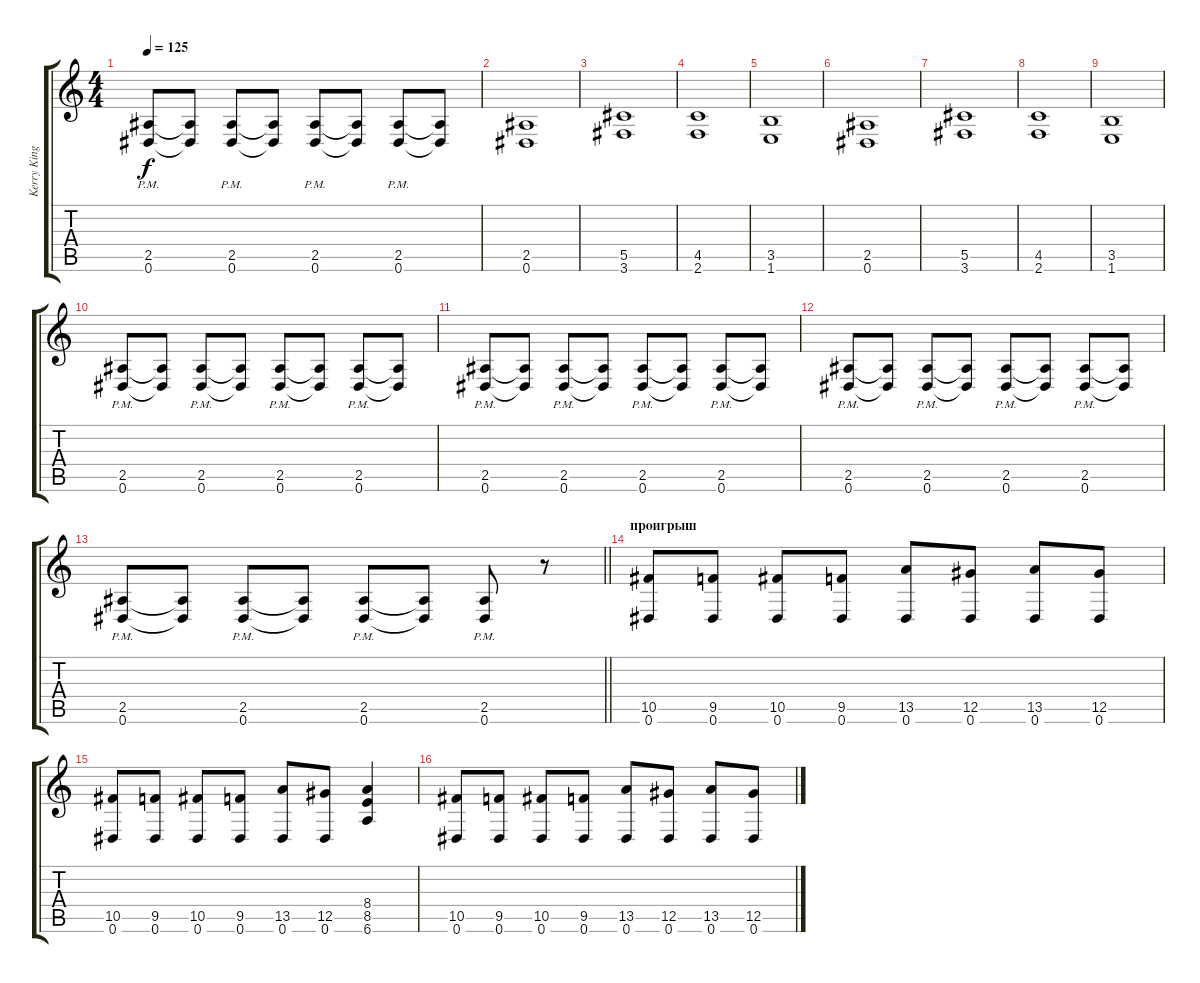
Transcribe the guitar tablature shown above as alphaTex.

\track ("Kerry King" "Kerry King") {instrument distortionguitar}
\staff {score tabs}
\tuning (Eb4 Bb3 Gb3 Db3 Ab2 Eb2) {hide}
\ts (4 4)
\tempo 125
\clef g2
\ks c
(2.5{pm} 0.6{pm}).8{dy f} (2.5{t} 0.6{t}).8 (2.5{pm} 0.6{pm}).8 (2.5{t} 0.6{t}).8 (2.5{pm} 0.6{pm}).8 (2.5{t} 0.6{t}).8 (2.5{pm} 0.6{pm}).8 (2.5{t} 0.6{t}).8 |
(2.5 0.6).1 |
(5.5 3.6).1 |
(4.5 2.6).1 |
(3.5 1.6).1 |
(2.5 0.6).1 |
(5.5 3.6).1 |
(4.5 2.6).1 |
(3.5 1.6).1 |
(2.5{pm} 0.6{pm}).8 (2.5{t} 0.6{t}).8 (2.5{pm} 0.6{pm}).8 (2.5{t} 0.6{t}).8 (2.5{pm} 0.6{pm}).8 (2.5{t} 0.6{t}).8 (2.5{pm} 0.6{pm}).8 (2.5{t} 0.6{t}).8 |
(2.5{pm} 0.6{pm}).8 (2.5{t} 0.6{t}).8 (2.5{pm} 0.6{pm}).8 (2.5{t} 0.6{t}).8 (2.5{pm} 0.6{pm}).8 (2.5{t} 0.6{t}).8 (2.5{pm} 0.6{pm}).8 (2.5{t} 0.6{t}).8 |
(2.5{pm} 0.6{pm}).8 (2.5{t} 0.6{t}).8 (2.5{pm} 0.6{pm}).8 (2.5{t} 0.6{t}).8 (2.5{pm} 0.6{pm}).8 (2.5{t} 0.6{t}).8 (2.5{pm} 0.6{pm}).8 (2.5{t} 0.6{t}).8 |
\barLineRight lightlight
(2.5{pm} 0.6{pm}).8 (2.5{t} 0.6{t}).8 (2.5{pm} 0.6{pm}).8 (2.5{t} 0.6{t}).8 (2.5{pm} 0.6{pm}).8 (2.5{t} 0.6{t}).8 (2.5{pm} 0.6{pm}).8 r.8 |
\section ("" "проигрыш")
(10.5 0.6).8 (9.5 0.6).8 (10.5 0.6).8 (9.5 0.6).8 (13.5 0.6).8 (12.5 0.6).8 (13.5 0.6).8 (12.5 0.6).8 |
(10.5 0.6).8 (9.5 0.6).8 (10.5 0.6).8 (9.5 0.6).8 (13.5 0.6).8 (12.5 0.6).8 (8.4 8.5 6.6).4 |
(10.5 0.6).8 (9.5 0.6).8 (10.5 0.6).8 (9.5 0.6).8 (13.5 0.6).8 (12.5 0.6).8 (13.5 0.6).8 (12.5 0.6).8
